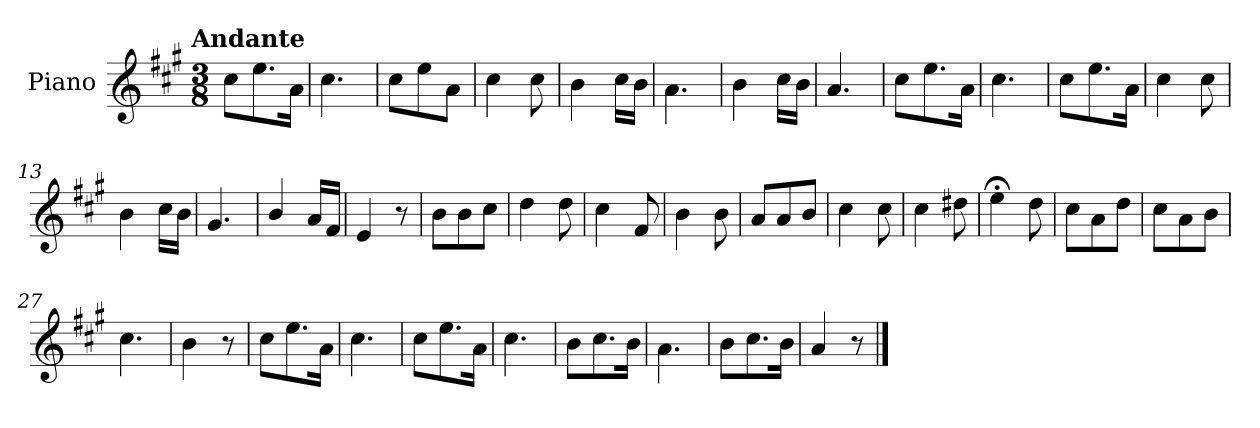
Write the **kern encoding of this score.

**kern
*part1
*staff1
*I"Piano
*I'Pno.
*clefG2
*k[f#c#g#]
!!LO:TX:omd:t=Andante
*M3/8
*MM91
=1
8cc#\L
8.ee\
16a\Jk
=2
4.cc#\
=3
8cc#\L
8ee\
8a\J
=4
4cc#\
8cc#\
=5
4b\
16cc#\LL
16b\JJ
=6
4.a\
!!LO:LB:g=z
=7
4b\
16cc#\LL
16b\JJ
=8
4.a/
=9
8cc#\L
8.ee\
16a\Jk
=10
4.cc#\
=11
8cc#\L
8.ee\
16a\Jk
=12
4cc#\
8cc#\
=13
4b\
16cc#\LL
16b\JJ
!!LO:LB:g=z
=14
4.g#/
=15
4b/
16a/LL
16f#/JJ
=16
4e/
8r
=17
8b\L
8b\
8cc#\J
=18
4dd\
8dd\
=19
4cc#\
8f#/
=20
4b\
8b\
=21
8a/L
8a/
8b/J
!!LO:LB:g=z
=22
4cc#\
8cc#\
=23
4cc#\
8dd#X\
=24
4ee;<\
8dd\
=25
8cc#\L
8a\
8dd\J
=26
8cc#\L
8a\
8b\J
=27
4.cc#\
=28
4b\
8r
=29
8cc#\L
8.ee\
16a\Jk
!!LO:LB:g=z
=30
4.cc#\
=31
8cc#\L
8.ee\
16a\Jk
=32
4.cc#\
=33
8b\L
8.cc#\
16b\Jk
=34
4.a\
=35
8b\L
8.cc#\
16b\Jk
=36
4a/
8r
==
*-
